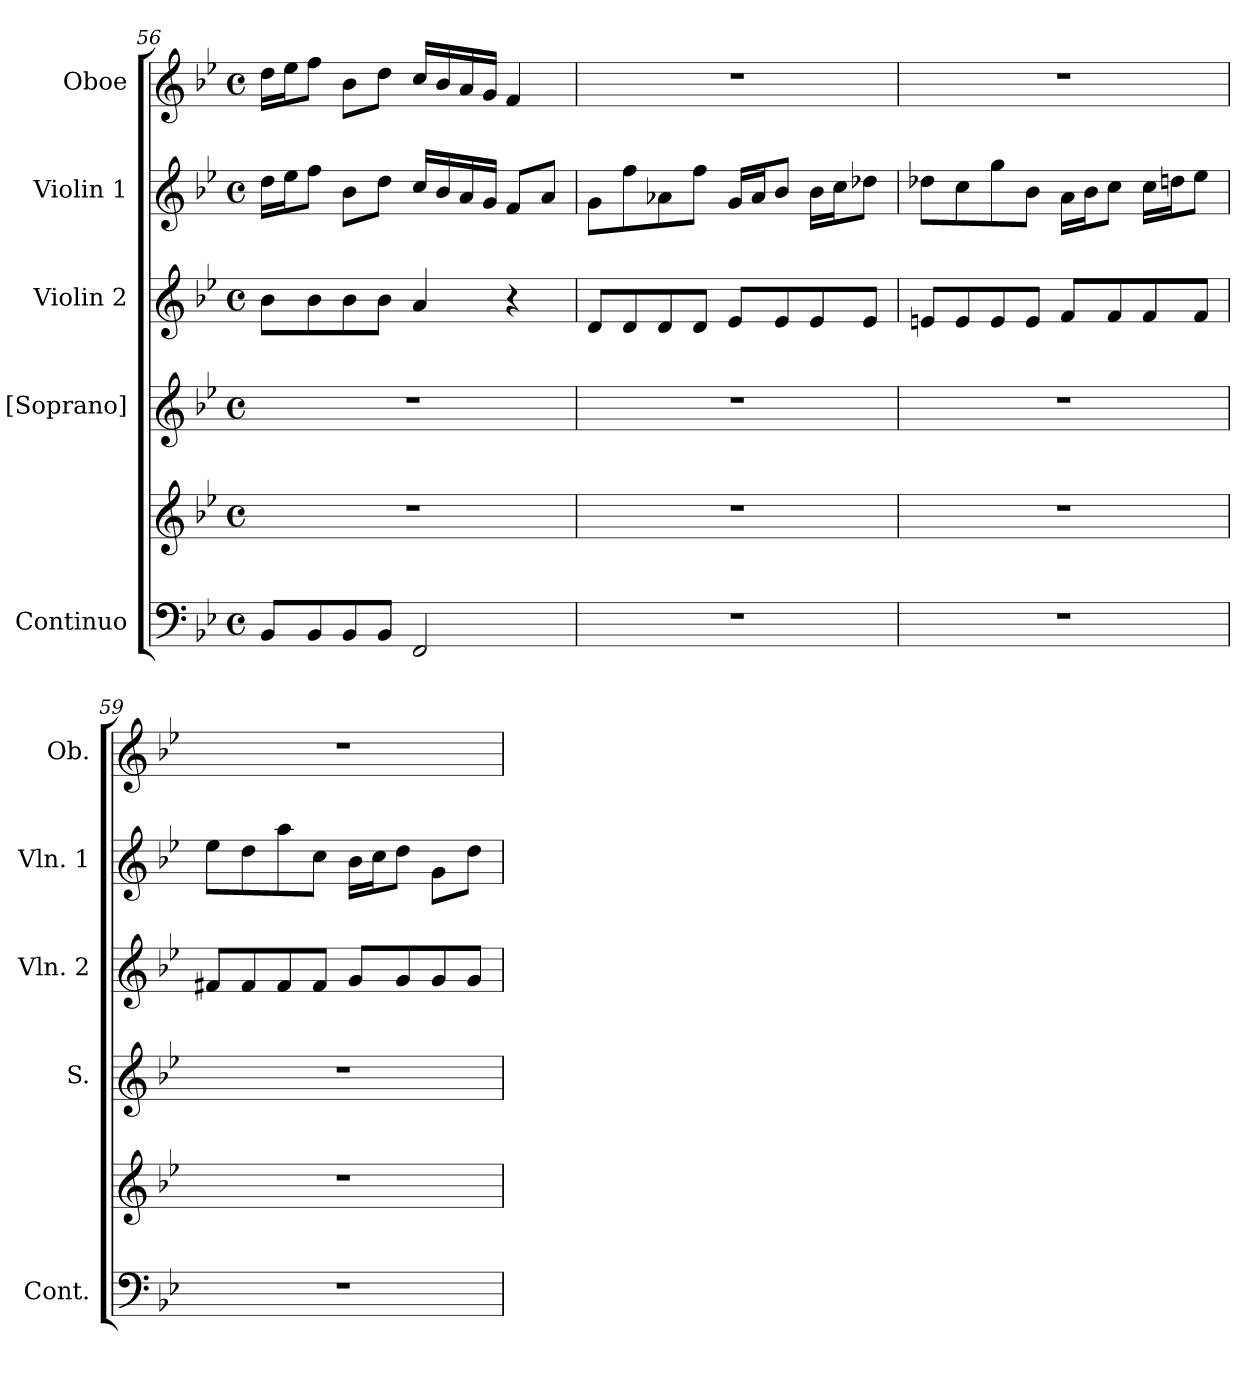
**kern	**kern	**kern	**kern	**kern	**kern
*part5	*part5	*part4	*part3	*part2	*part1
*staff6	*staff5	*staff4	*staff3	*staff2	*staff1
*I"Continuo	*	*I"[Soprano]	*I"Violin 2	*I"Violin 1	*I"Oboe
*I'Cont.	*	*I'S.	*I'Vln. 2	*I'Vln. 1	*I'Ob.
*clefF4	*clefG2	*clefG2	*clefG2	*clefG2	*clefG2
*k[b-e-]	*k[b-e-]	*k[b-e-]	*k[b-e-]	*k[b-e-]	*k[b-e-]
*B-:	*B-:	*B-:	*B-:	*B-:	*B-:
*M4/4	*M4/4	*M4/4	*M4/4	*M4/4	*M4/4
*met(c)	*met(c)	*met(c)	*met(c)	*met(c)	*met(c)
=56	=56	=56	=56	=56	=56
8BB-i/L	1r	1r	8b-i\L	16ddi\LL	16ddi\LL
.	.	.	.	16ee-i\J	16ee-i\J
8BB-i/	.	.	8b-i\	8ffi\J	8ffi\J
8BB-i/	.	.	8b-i\	8b-i\L	8b-i\L
8BB-i/J	.	.	8b-i\J	8ddi\J	8ddi\J
2FFi/	.	.	4ai/	16cci/LL	16cci/LL
.	.	.	.	16b-i/	16b-i/
.	.	.	.	16ai/	16ai/
.	.	.	.	16gi/JJ	16gi/JJ
.	.	.	4r	8fi/L	4fi/
.	.	.	.	8ai/J	.
!!LO:PB:g=z
=57	=57	=57	=57	=57	=57
1r	1r	1r	8di/L	8gi\L	1r
.	.	.	8di/	8ffi\	.
.	.	.	8di/	8a-Xi\	.
.	.	.	8di/J	8ffi\J	.
.	.	.	8e-i/L	16gi/LL	.
.	.	.	.	16a-i/J	.
.	.	.	8e-i/	8b-i/J	.
.	.	.	8e-i/	16b-i\LL	.
.	.	.	.	16cci\J	.
.	.	.	8e-i/J	8dd-Xi\J	.
=58	=58	=58	=58	=58	=58
1r	1r	1r	8eni/L	8dd-Xi\L	1r
.	.	.	8ei/	8cci\	.
.	.	.	8ei/	8ggi\	.
.	.	.	8ei/J	8b-i\J	.
.	.	.	8fi/L	16ai\LL	.
.	.	.	.	16b-i\J	.
.	.	.	8fi/	8cci\J	.
.	.	.	8fi/	16cci\LL	.
.	.	.	.	16ddni\J	.
.	.	.	8fi/J	8ee-i\J	.
=59	=59	=59	=59	=59	=59
1r	1r	1r	8f#Xi/L	8ee-i\L	1r
.	.	.	8f#i/	8ddi\	.
.	.	.	8f#i/	8aai\	.
.	.	.	8f#i/J	8cci\J	.
.	.	.	8gi/L	16b-i\LL	.
.	.	.	.	16cci\J	.
.	.	.	8gi/	8ddi\J	.
.	.	.	8gi/	8gi\L	.
.	.	.	8gi/J	8ddi\J	.
=	=	=	=	=	=
*-	*-	*-	*-	*-	*-
